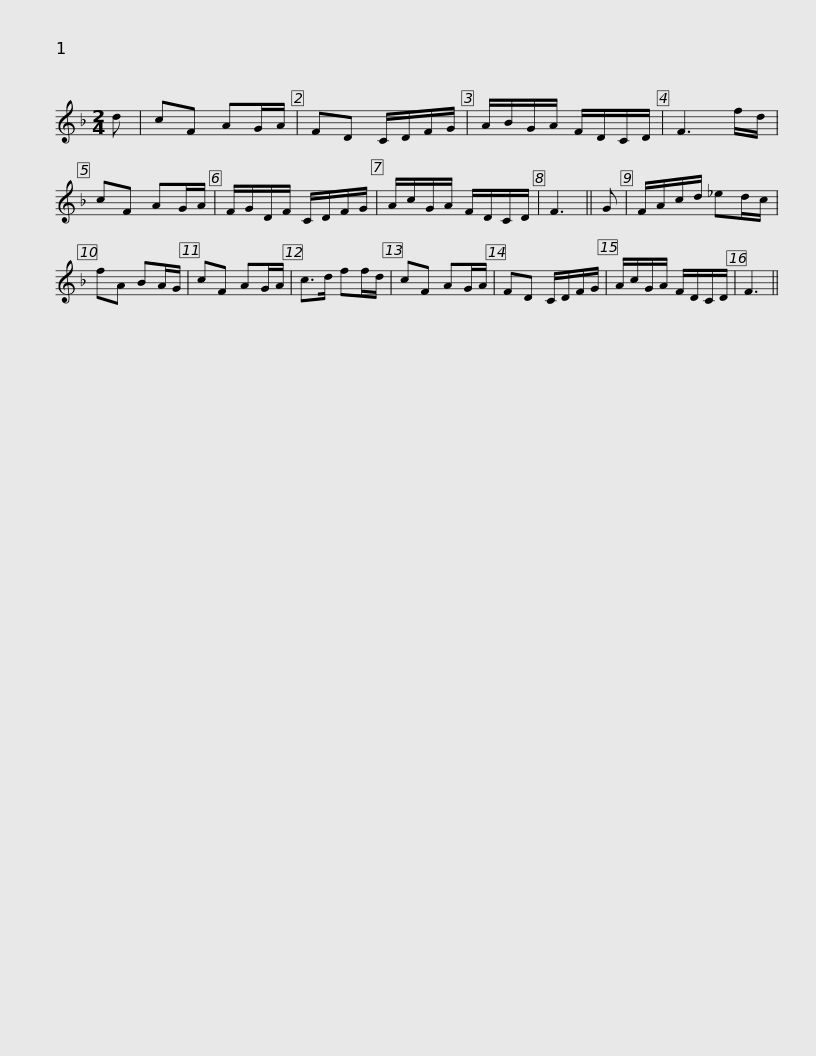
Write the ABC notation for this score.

X:1
L:1/8
M:2/4
I:linebreak $
K:F
V:1 treble
V:1
 d | cF AG/A/ | FD C/D/F/G/ | A/B/G/A/ F/D/C/D/ | F3 f/d/ | %5
 cF AG/A/ | F/G/D/F/ C/D/F/G/ | A/c/G/A/ F/D/C/D/ |$ F3 || G | %10
 F/A/c/d/ _ed/c/ | fA BA/G/ | cF AG/A/ | c>d ff/d/ | cF AG/A/ | %15
 FD C/D/F/G/ | A/c/G/A/ F/D/C/D/ |$ F3 || %18
